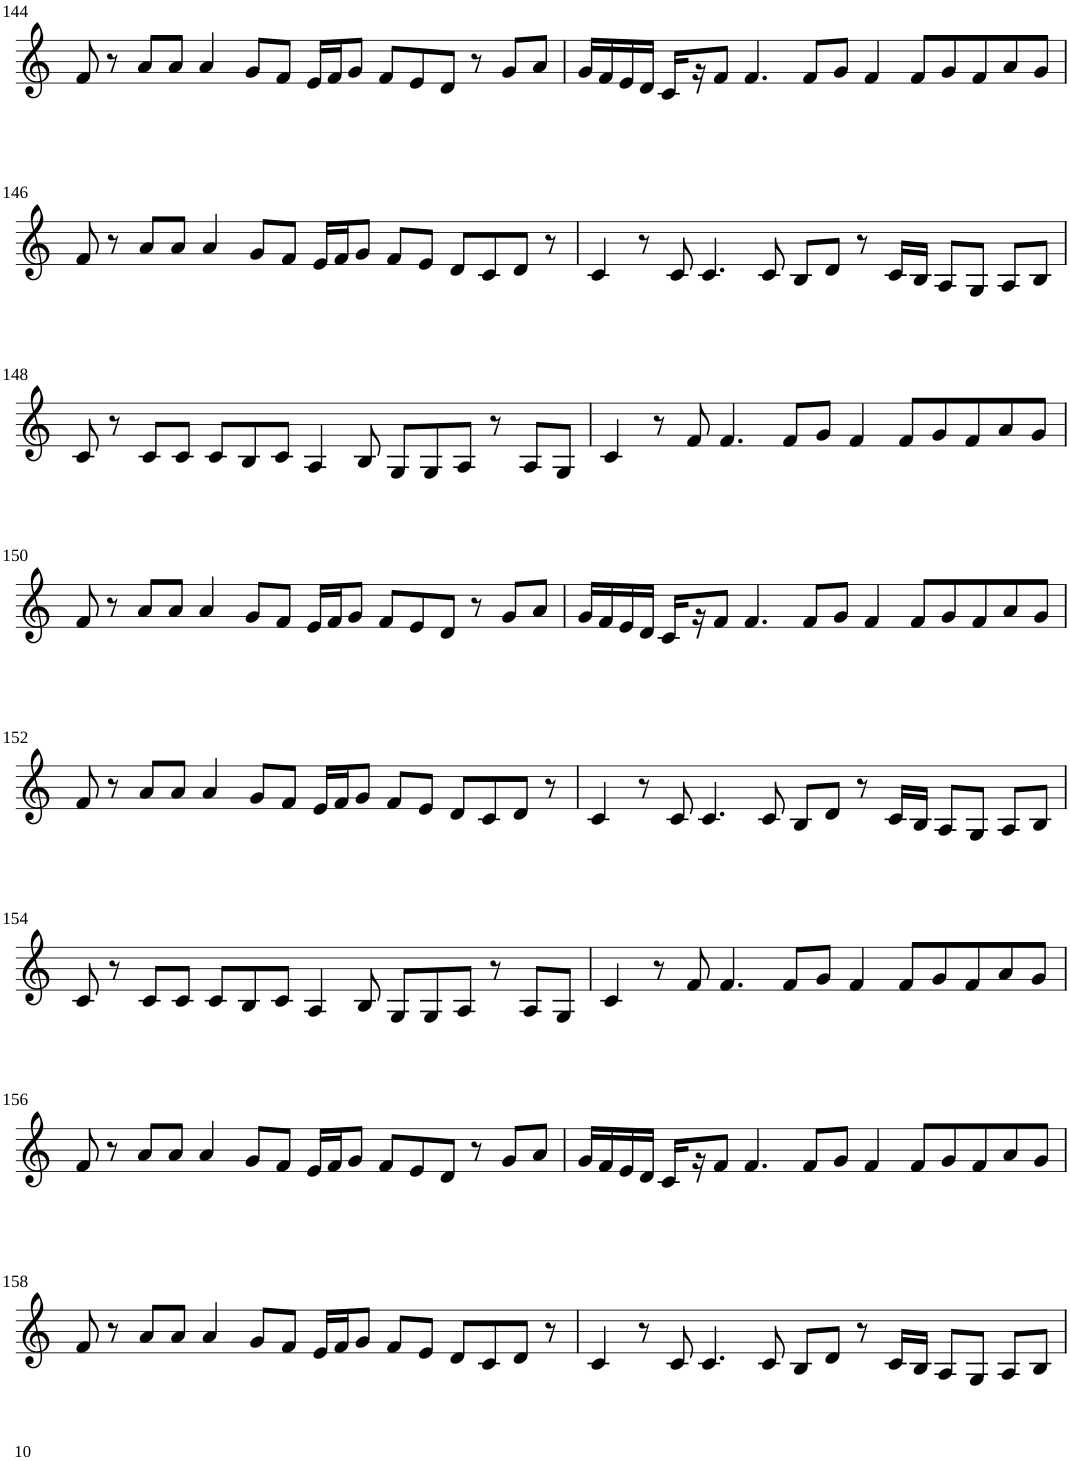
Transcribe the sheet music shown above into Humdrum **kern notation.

**kern
*part1
*staff1
*I"Violin
!!LO:PB:g=z
*clefG2
*k[]
*M8/4
=144
8f/
8r
8a/L
8a/J
4a/
8g/L
8f/J
16e/LL
16f/J
8g/J
8f/L
8e/
8d/J
8r
8g/L
8a/J
=145
16g/LL
16f/
16e/
16d/JJ
16c/LL
16r
8f/J
4.f/
8f/L
8g/J
4f/
8f/L
8g/
8f/
8a/
8g/J
!!LO:LB:g=z
=146
8f/
8r
8a/L
8a/J
4a/
8g/L
8f/J
16e/LL
16f/J
8g/J
8f/L
8e/J
8d/L
8c/
8d/J
8r
=147
4c/
8r
8c/
4.c/
8c/
8B/L
8d/J
8r
16c/LL
16B/JJ
8A/L
8G/J
8A/L
8B/J
!!LO:LB:g=z
=148
8c/
8r
8c/L
8c/J
8c/L
8B/
8c/J
4A/
8B/
8G/L
8G/
8A/J
8r
8A/L
8G/J
=149
4c/
8r
8f/
4.f/
8f/L
8g/J
4f/
8f/L
8g/
8f/
8a/
8g/J
!!LO:LB:g=z
=150
8f/
8r
8a/L
8a/J
4a/
8g/L
8f/J
16e/LL
16f/J
8g/J
8f/L
8e/
8d/J
8r
8g/L
8a/J
=151
16g/LL
16f/
16e/
16d/JJ
16c/LL
16r
8f/J
4.f/
8f/L
8g/J
4f/
8f/L
8g/
8f/
8a/
8g/J
!!LO:LB:g=z
=152
8f/
8r
8a/L
8a/J
4a/
8g/L
8f/J
16e/LL
16f/J
8g/J
8f/L
8e/J
8d/L
8c/
8d/J
8r
=153
4c/
8r
8c/
4.c/
8c/
8B/L
8d/J
8r
16c/LL
16B/JJ
8A/L
8G/J
8A/L
8B/J
!!LO:LB:g=z
=154
8c/
8r
8c/L
8c/J
8c/L
8B/
8c/J
4A/
8B/
8G/L
8G/
8A/J
8r
8A/L
8G/J
=155
4c/
8r
8f/
4.f/
8f/L
8g/J
4f/
8f/L
8g/
8f/
8a/
8g/J
!!LO:LB:g=z
=156
8f/
8r
8a/L
8a/J
4a/
8g/L
8f/J
16e/LL
16f/J
8g/J
8f/L
8e/
8d/J
8r
8g/L
8a/J
=157
16g/LL
16f/
16e/
16d/JJ
16c/LL
16r
8f/J
4.f/
8f/L
8g/J
4f/
8f/L
8g/
8f/
8a/
8g/J
!!LO:LB:g=z
=158
8f/
8r
8a/L
8a/J
4a/
8g/L
8f/J
16e/LL
16f/J
8g/J
8f/L
8e/J
8d/L
8c/
8d/J
8r
=159
4c/
8r
8c/
4.c/
8c/
8B/L
8d/J
8r
16c/LL
16B/JJ
8A/L
8G/J
8A/L
8B/J
=
*-
